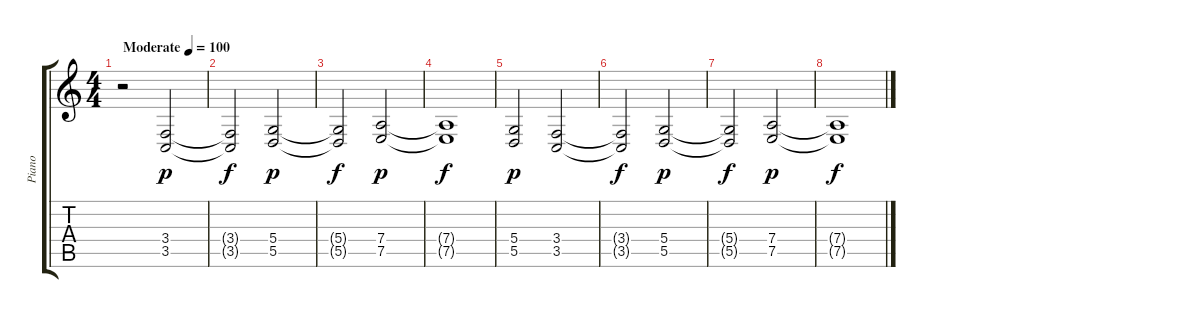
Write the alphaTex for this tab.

\track ("Piano" "Piano") {instrument acousticgrandpiano}
\staff {score tabs}
\tuning (E4 B3 G3 D3 A2 E2) {hide}
\ts (4 4)
\tempo (100 "Moderate")
\clef g2
\ks c
r.2{dy p instrument acousticgrandpiano} (3.4 3.5).2 |
(3.4{t} 3.5{t}).2{dy f} (5.4 5.5).2{dy p} |
(5.4{t} 5.5{t}).2{dy f} (7.4 7.5).2{dy p} |
(7.4{t} 7.5{t}).1{dy f} |
(5.4 5.5).2{dy p} (3.4 3.5).2 |
(3.4{t} 3.5{t}).2{dy f} (5.4 5.5).2{dy p} |
(5.4{t} 5.5{t}).2{dy f} (7.4 7.5).2{dy p} |
(7.4{t} 7.5{t}).1{dy f}
